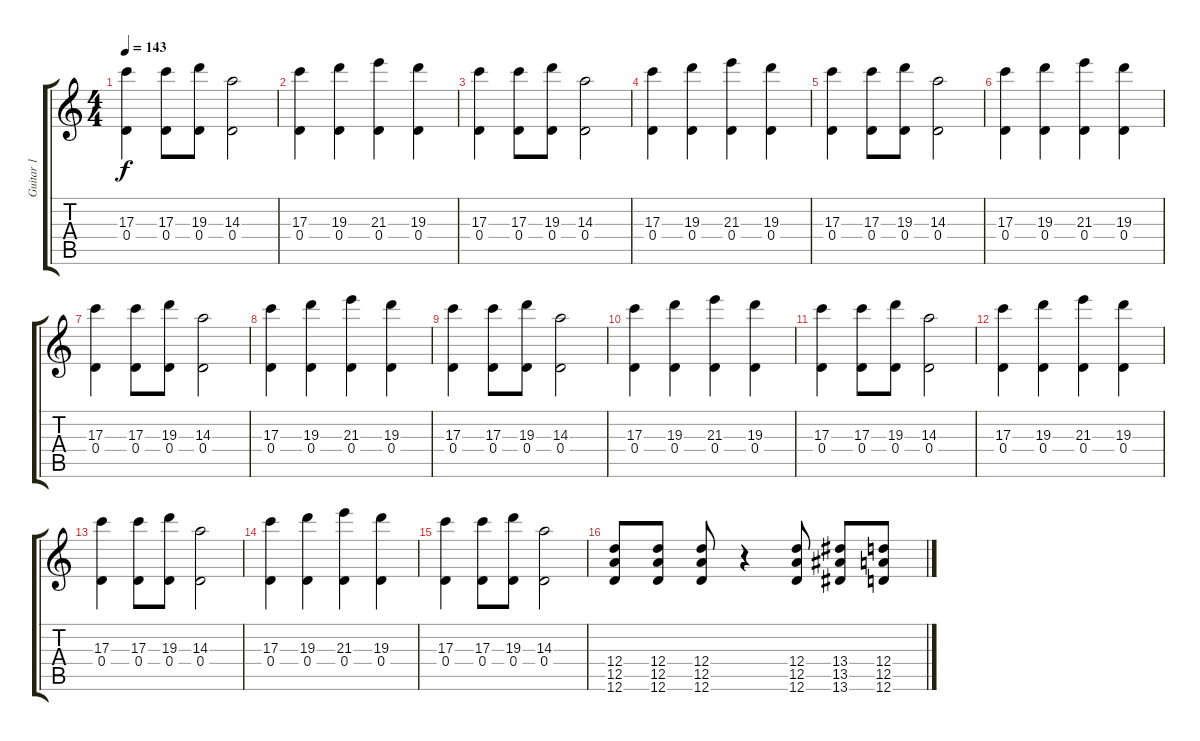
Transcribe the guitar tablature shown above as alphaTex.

\track ("Guitar 1" "Guitar 1") {instrument distortionguitar}
\staff {score tabs}
\tuning (E4 B3 G3 D3 A2 D2) {hide}
\ts (4 4)
\tempo 143
\clef g2
\ks c
(17.3 0.4).4{dy f} (17.3 0.4).8 (19.3 0.4).8 (14.3 0.4).2 |
(17.3 0.4).4 (19.3 0.4).4 (21.3 0.4).4 (19.3 0.4).4 |
(17.3 0.4).4 (17.3 0.4).8 (19.3 0.4).8 (14.3 0.4).2 |
(17.3 0.4).4 (19.3 0.4).4 (21.3 0.4).4 (19.3 0.4).4 |
(17.3 0.4).4 (17.3 0.4).8 (19.3 0.4).8 (14.3 0.4).2 |
(17.3 0.4).4 (19.3 0.4).4 (21.3 0.4).4 (19.3 0.4).4 |
(17.3 0.4).4 (17.3 0.4).8 (19.3 0.4).8 (14.3 0.4).2 |
(17.3 0.4).4 (19.3 0.4).4 (21.3 0.4).4 (19.3 0.4).4 |
(17.3 0.4).4 (17.3 0.4).8 (19.3 0.4).8 (14.3 0.4).2 |
(17.3 0.4).4 (19.3 0.4).4 (21.3 0.4).4 (19.3 0.4).4 |
(17.3 0.4).4 (17.3 0.4).8 (19.3 0.4).8 (14.3 0.4).2 |
(17.3 0.4).4 (19.3 0.4).4 (21.3 0.4).4 (19.3 0.4).4 |
(17.3 0.4).4 (17.3 0.4).8 (19.3 0.4).8 (14.3 0.4).2 |
(17.3 0.4).4 (19.3 0.4).4 (21.3 0.4).4 (19.3 0.4).4 |
(17.3 0.4).4 (17.3 0.4).8 (19.3 0.4).8 (14.3 0.4).2 |
(12.4 12.5 12.6).8 (12.4 12.5 12.6).8 (12.4 12.5 12.6).8 r.4 (12.4 12.5 12.6).8 (13.4 13.5 13.6).8 (12.4 12.5 12.6).8
